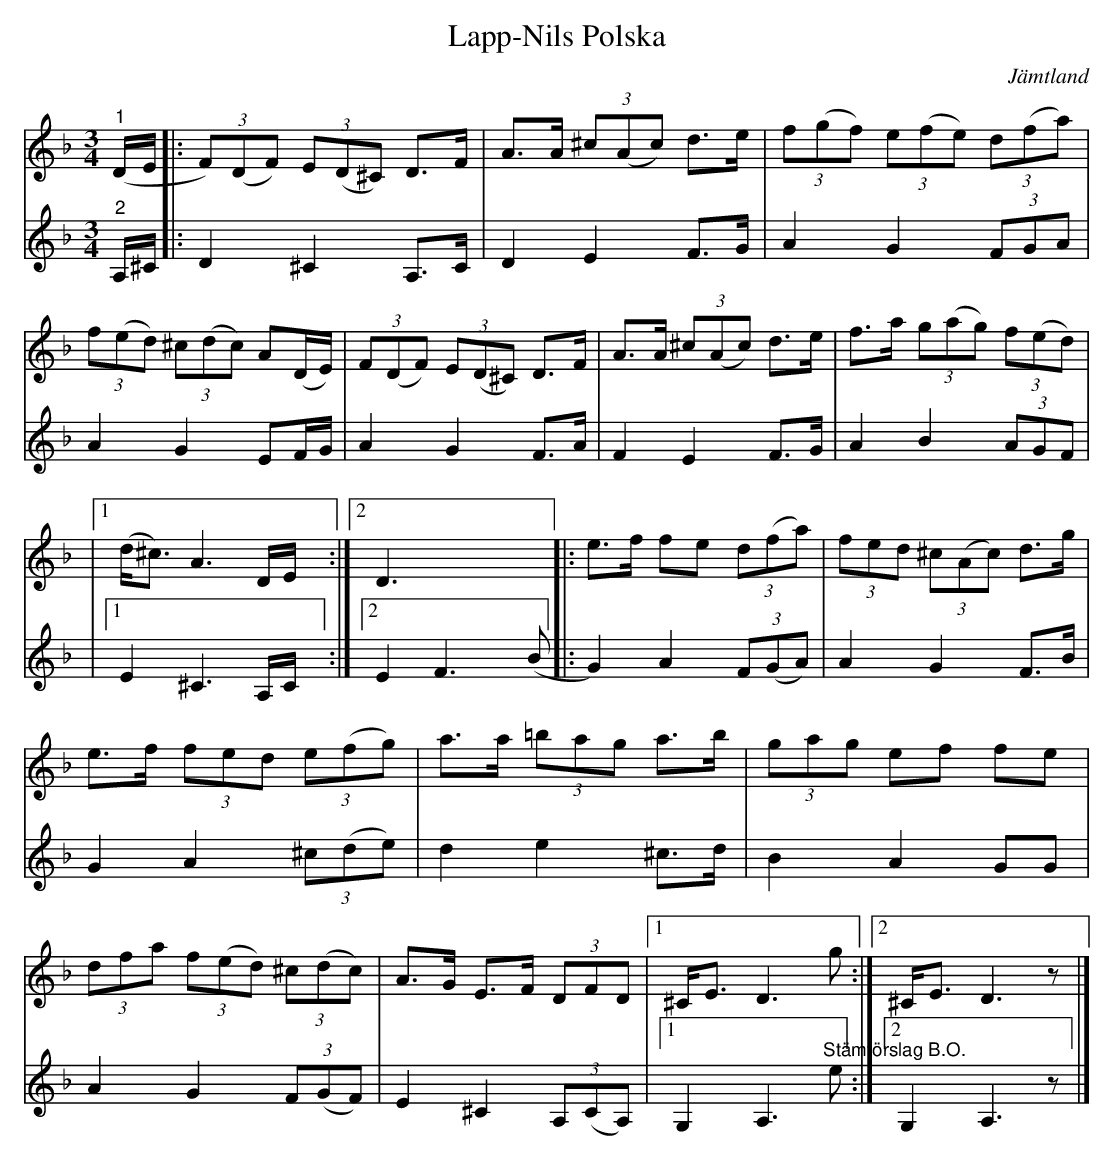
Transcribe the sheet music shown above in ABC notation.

X:1
T:Lapp-Nils Polska
O:Jämtland
L:1/8
M:3/4
K:F
V:1
"^1" (D/E/ |: (3F)(DF) (3E(D^C) D>F | A>A (3^c(Ac) d>e | (3f(gf) (3e(fe) (3d(fa) | (3f(ed) (3^c(dc) A(D/E/) | (3F(DF) (3E(D^C) D>F | A>A (3^c(Ac) d>e | f>a (3g(ag) (3f(ed) |
|1 (d<^c) A3 D/E/ x :|2 D3 x3 |: e>f fe (3d(fa) | (3fed (3^c(Ac) d>g | e>f (3fed (3e(fg) | a>a (3=bag a>b | (3gag ef fe | (3dfa (3f(ed) (3^c(dc) | A>G E>F (3DFD |1 ^C<E D3 g :|2 ^C<E D3 z |]
V:2
"^2" A,/^C/ |: D2 ^C2 A,>C | D2 E2 F>G | A2 G2 (3FGA | A2 G2 EF/G/ | A2 G2 F>A | F2 E2 F>G | A2 B2 (3AGF |
|1 E2 ^C3 A,/C/ x :|2 E2 F3 (B |: G2) A2 (3F(GA) | A2 G2 F>B | G2 A2 (3^c(de) | d2 e2 ^c>d | B2 A2 GG | A2 G2 (3F(GF) | E2 ^C2 (3A,(CA,) |1 G,2 A,3"^Stämförslag B.O." e :|2 G,2 A,3 z |]
